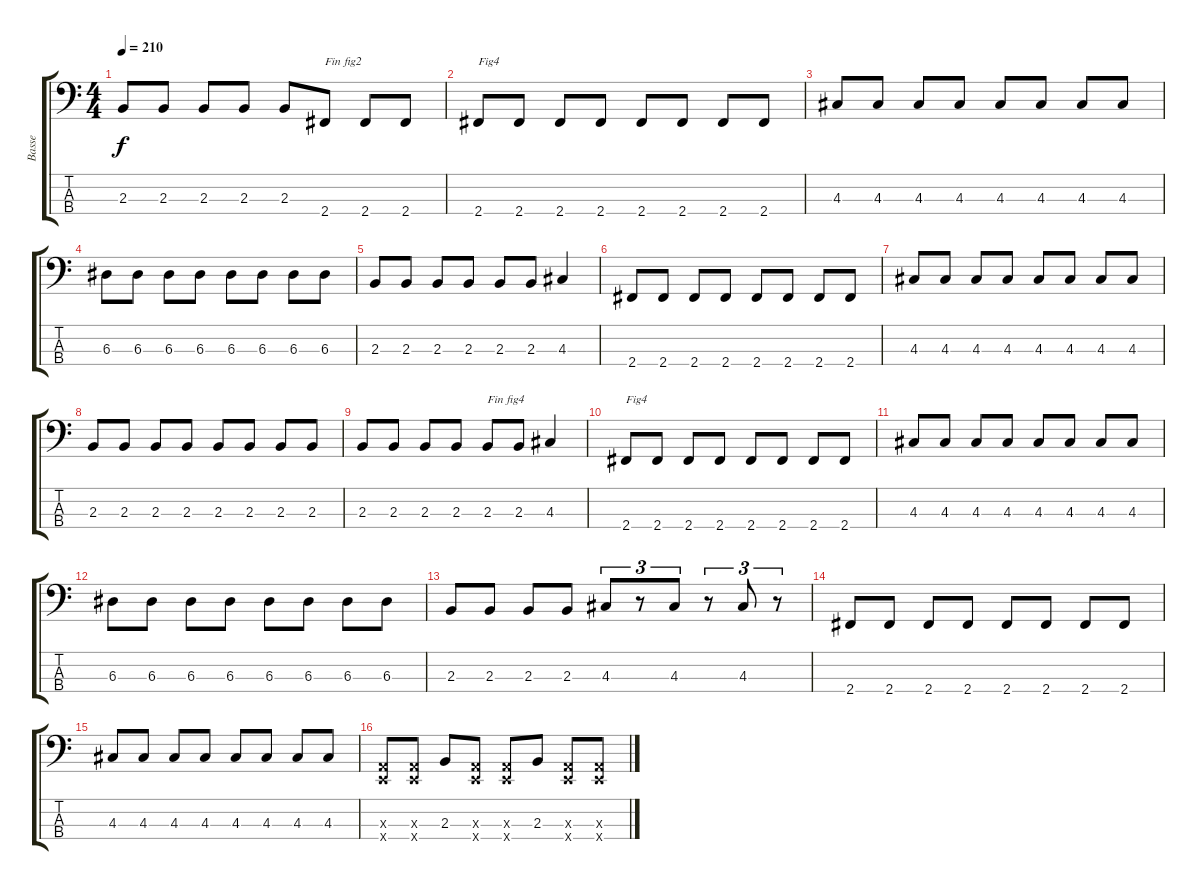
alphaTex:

\track ("Basse" "Basse") {instrument electricbassfinger}
\staff {score tabs}
\tuning (G2 D2 A1 E1) {hide}
\ts (4 4)
\tempo 210
\clef f4
\ks c
2.3.8{dy f} 2.3.8 2.3.8 2.3.8 2.3.8 2.4.8{txt "Fin fig2"} 2.4.8 2.4.8 |
2.4.8{txt "Fig4"} 2.4.8 2.4.8 2.4.8 2.4.8 2.4.8 2.4.8 2.4.8 |
4.3.8 4.3.8 4.3.8 4.3.8 4.3.8 4.3.8 4.3.8 4.3.8 |
6.3.8 6.3.8 6.3.8 6.3.8 6.3.8 6.3.8 6.3.8 6.3.8 |
2.3.8 2.3.8 2.3.8 2.3.8 2.3.8 2.3.8 4.3.4 |
2.4.8 2.4.8 2.4.8 2.4.8 2.4.8 2.4.8 2.4.8 2.4.8 |
4.3.8 4.3.8 4.3.8 4.3.8 4.3.8 4.3.8 4.3.8 4.3.8 |
2.3.8 2.3.8 2.3.8 2.3.8 2.3.8 2.3.8 2.3.8 2.3.8 |
2.3.8 2.3.8 2.3.8 2.3.8 2.3.8{txt "Fin fig4"} 2.3.8 4.3.4 |
2.4.8{txt "Fig4"} 2.4.8 2.4.8 2.4.8 2.4.8 2.4.8 2.4.8 2.4.8 |
4.3.8 4.3.8 4.3.8 4.3.8 4.3.8 4.3.8 4.3.8 4.3.8 |
6.3.8 6.3.8 6.3.8 6.3.8 6.3.8 6.3.8 6.3.8 6.3.8 |
2.3.8 2.3.8 2.3.8 2.3.8 4.3.8{tu (3 2)} r.8{tu (3 2)} 4.3.8{tu (3 2)} r.8{tu (3 2)} 4.3.8{tu (3 2)} r.8{tu (3 2)} |
2.4.8 2.4.8 2.4.8 2.4.8 2.4.8 2.4.8 2.4.8 2.4.8 |
4.3.8 4.3.8 4.3.8 4.3.8 4.3.8 4.3.8 4.3.8 4.3.8 |
(0.3{x} 0.4{x}).8 (0.3{x} 0.4{x}).8 2.3.8 (0.3{x} 0.4{x}).8 (0.3{x} 0.4{x}).8 2.3.8 (0.3{x} 0.4{x}).8 (0.3{x} 0.4{x}).8
